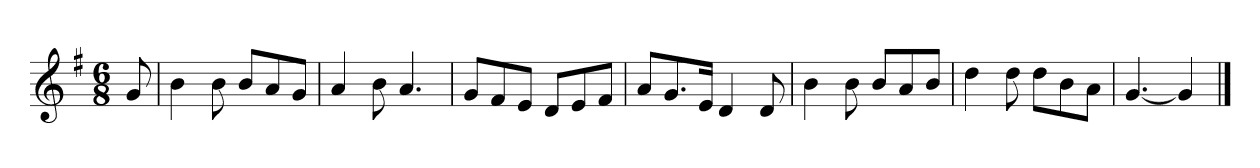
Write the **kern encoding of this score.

**kern
*part1
*staff1
*k[f#]
*M6/8
*MM120
=
8g
=1
4b
8b
8bL
8a
8gJ
=2
4a
8b
4.a
=3
8gL
8f#
8eJ
8dL
8e
8f#J
=4
8aL
8.g
16eJk
4d
8d
=5
4b
8b
8bL
8a
8bJ
=6
4dd
8dd
8ddL
8b
8aJ
=7
[4.g
4g]
==
*-
